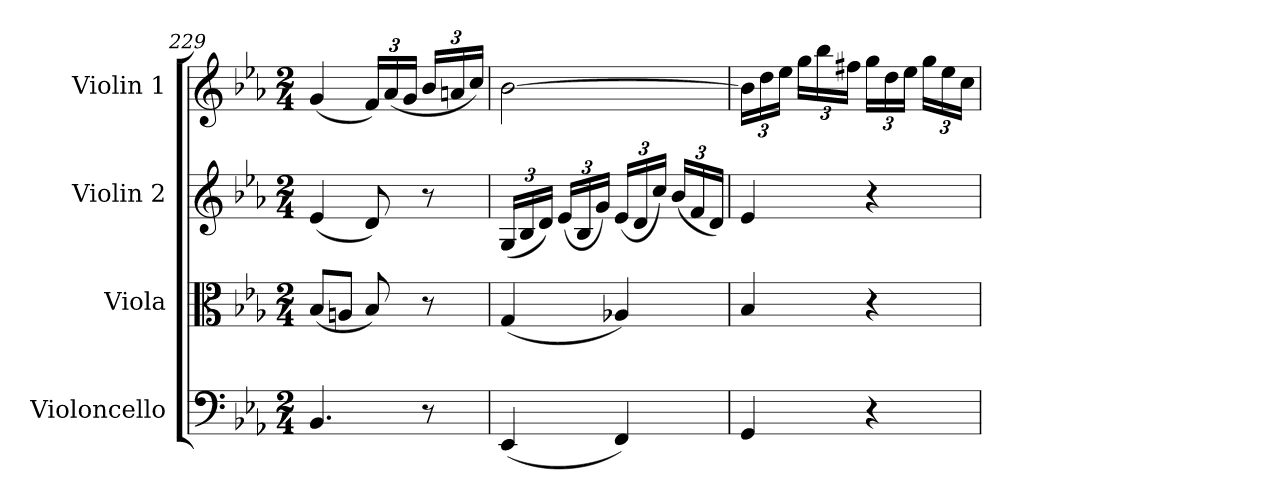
**kern	**kern	**kern	**kern
*part4	*part3	*part2	*part1
*staff4	*staff3	*staff2	*staff1
*I"Violoncello	*I"Viola	*I"Violin 2	*I"Violin 1
*I'Vc	*I'Vla	*I'Vln	*I'Vln
*clefF4	*clefC3	*clefG2	*clefG2
*k[b-e-a-]	*k[b-e-a-]	*k[b-e-a-]	*k[b-e-a-]
*M2/4	*M2/4	*M2/4	*M2/4
=229	=229	=229	=229
4.BB-/	(<8B-/L	(<4e-/	(<4g/
.	8An/J	.	.
*	*	*	*Xbrackettup
.	8B-/)	8d/)	24f/LL)
.	.	.	(<24a-/
.	.	.	24g/JJ
8r	8r	8r	24b-/LL
.	.	.	24an/
.	.	.	24cc/JJ)
!!LO:PB:g=z
=230	=230	=230	=230
*	*	*Xbrackettup	*
(<4EE-/	(<4G/	(<24G/LL	[2b-\
.	.	24B-/	.
.	.	24d/JJ)	.
.	.	(<24e-/LL	.
.	.	24B-/	.
.	.	24g/JJ)	.
4FF/)	4A-X/)	(<24e-/LL	.
.	.	24d/	.
.	.	24cc/JJ)	.
.	.	(<24b-/LL	.
.	.	24f/	.
.	.	24d/JJ)	.
=231	=231	=231	=231
4GG/	4B-/	4e-/	24b-\LL]
.	.	.	24dd\
.	.	.	24ee-\JJ
.	.	.	24gg\LL
.	.	.	24bb-\
.	.	.	24ff#X\JJ
4r	4r	4r	24gg\LL
.	.	.	24dd\
.	.	.	24ee-\JJ
.	.	.	24gg\LL
.	.	.	24ee-\
.	.	.	24cc\JJ
=	=	=	=
*-	*-	*-	*-
